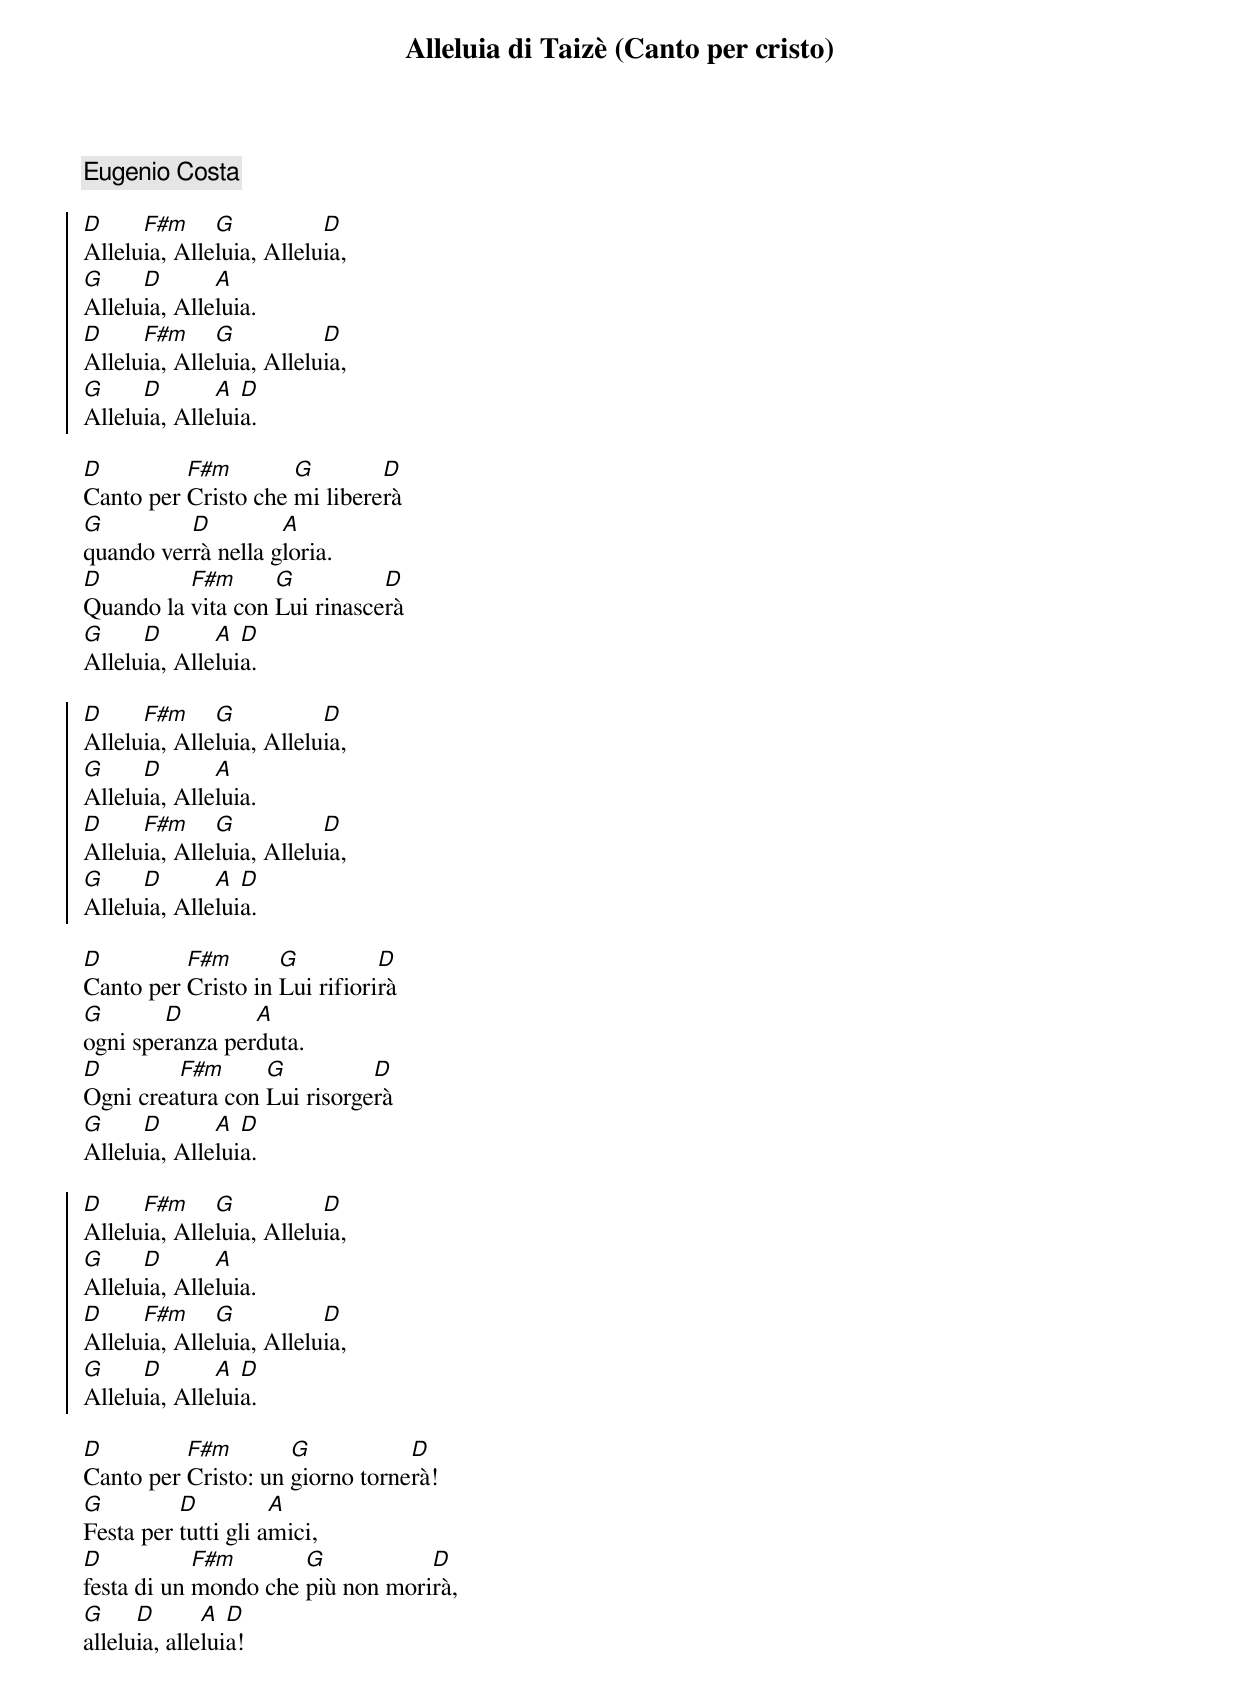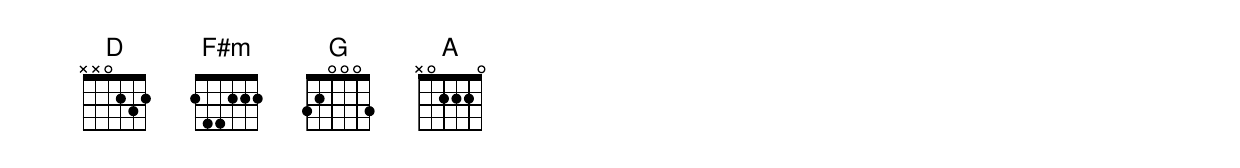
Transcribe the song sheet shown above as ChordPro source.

{title:Alleluia di Taizè (Canto per cristo)}
{c:Eugenio Costa}

{soc}
[D]Allelu[F#m]ia, Alle[G]luia, Allelu[D]ia,
[G]Allelu[D]ia, Alle[A]luia.
[D]Allelu[F#m]ia, Alle[G]luia, Allelu[D]ia,
[G]Allelu[D]ia, Alle[A]lui[D]a.
{eoc}

[D]Canto per [F#m]Cristo che [G]mi libere[D]rà
[G]quando ver[D]rà nella g[A]loria.
[D]Quando la [F#m]vita con [G]Lui rinasce[D]rà
[G]Allelu[D]ia, Alle[A]lui[D]a.

{soc}
[D]Allelu[F#m]ia, Alle[G]luia, Allelu[D]ia,
[G]Allelu[D]ia, Alle[A]luia.
[D]Allelu[F#m]ia, Alle[G]luia, Allelu[D]ia,
[G]Allelu[D]ia, Alle[A]lui[D]a.
{eoc}

[D]Canto per [F#m]Cristo in [G]Lui rifiori[D]rà
[G]ogni spe[D]ranza per[A]duta.
[D]Ogni crea[F#m]tura con [G]Lui risorge[D]rà
[G]Allelu[D]ia, Alle[A]lui[D]a.

{soc}
[D]Allelu[F#m]ia, Alle[G]luia, Allelu[D]ia,
[G]Allelu[D]ia, Alle[A]luia.
[D]Allelu[F#m]ia, Alle[G]luia, Allelu[D]ia,
[G]Allelu[D]ia, Alle[A]lui[D]a.
{eoc}

[D]Canto per [F#m]Cristo: un [G]giorno torne[D]rà!
[G]Festa per [D]tutti gli a[A]mici,
[D]festa di un [F#m]mondo che [G]più non mori[D]rà,
[G]allelu[D]ia, alle[A]lui[D]a!
